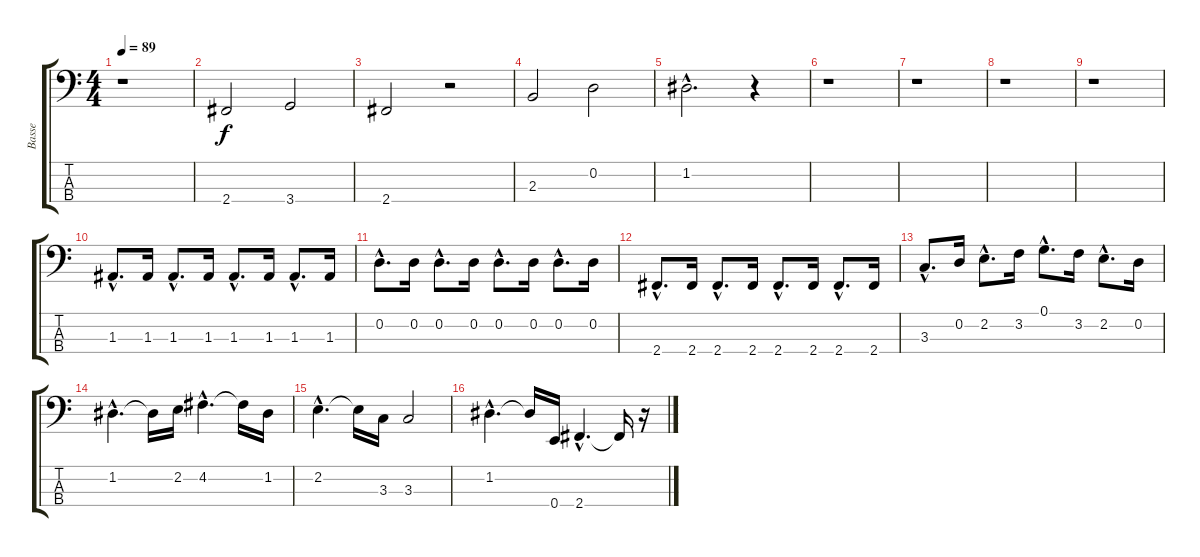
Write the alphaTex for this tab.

\track ("Basse" "Basse") {instrument electricbassfinger}
\staff {score tabs}
\tuning (G2 D2 A1 E1) {hide}
\ts (4 4)
\tempo 89
\clef f4
\ks c
r.1{dy f} |
2.4.2{volume 14 balance 8} 3.4.2 |
2.4.2 r.2 |
2.3.2 0.2.2 |
1.2{hac}.2{d} r.4 |
r.1 |
r.1 |
r.1 |
r.1 |
1.3{hac}.8{d volume 10 balance 8} 1.3.16 1.3{hac}.8{d} 1.3.16 1.3{hac}.8{d} 1.3.16 1.3{hac}.8{d} 1.3.16 |
0.2{hac}.8{d} 0.2.16 0.2{hac}.8{d} 0.2.16 0.2{hac}.8{d} 0.2.16 0.2{hac}.8{d} 0.2.16 |
2.4{hac}.8{d} 2.4.16 2.4{hac}.8{d} 2.4.16 2.4{hac}.8{d} 2.4.16 2.4{hac}.8{d} 2.4.16 |
3.3{hac}.8{d} 0.2.16 2.2{hac}.8{d} 3.2.16 0.1{hac}.8{d} 3.2.16 2.2{hac}.8{d} 0.2.16 |
1.2{hac}.4{d volume 14 balance 8} 1.2{t}.16 2.2.16 4.2{hac}.4{d} 4.2{t}.16 1.2.16 |
2.2{hac}.4{d} 2.2{t}.16 3.3.16 3.3.2 |
1.2{hac}.4{d} 1.2{t}.16 0.4.16 2.4{hac}.4{d} 2.4{t}.16 r.16
